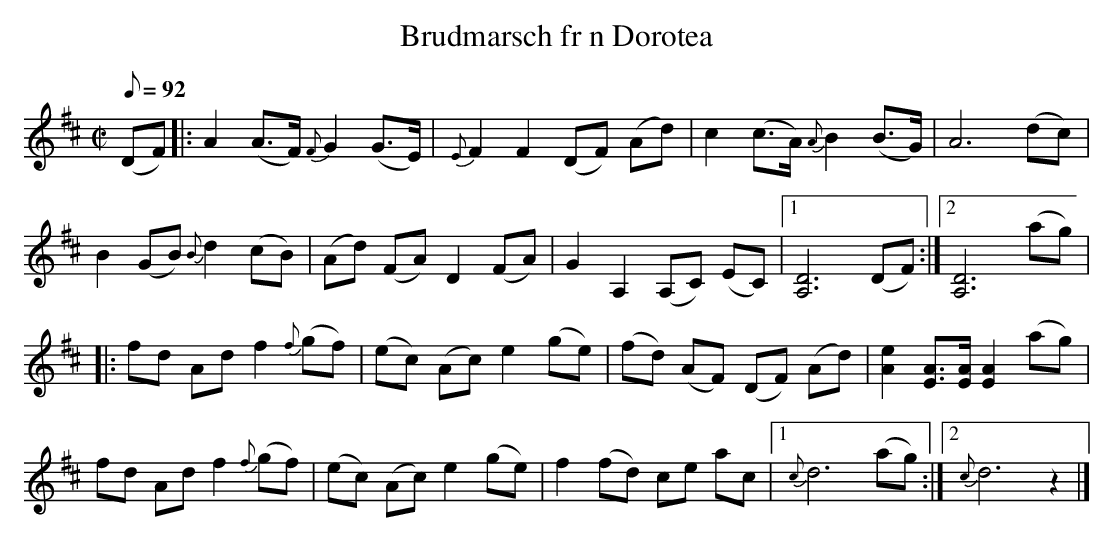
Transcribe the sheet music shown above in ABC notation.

X:1
T: Brudmarsch fr n Dorotea
M: C|
L: 1/8
K: D
Q: 92
(DF) |: A2(A>F) {F}G2(G>E) | {E}F2F2 (DF) (Ad) | c2(c>A) {A}B2(B>G) | A6(dc) |
B2(GB) {B}d2(cB) | (Ad) (FA) D2(FA) | G2A,2 (A,C) (EC) |1 [A,D]6(DF) :|2 [A,D]6(ag) |
|: fd Ad f2{f}(gf) | (ec) (Ac) e2(ge) | (fd) (AF) (DF) (Ad) | [Ae]2[EA]>[EA] [EA]2(ag) |
fd Ad f2{f}(gf) | (ec) (Ac) e2(ge) | f2 (fd) ce ac |1 {c}d6(ag) :|2 {c}d6z2 |]
